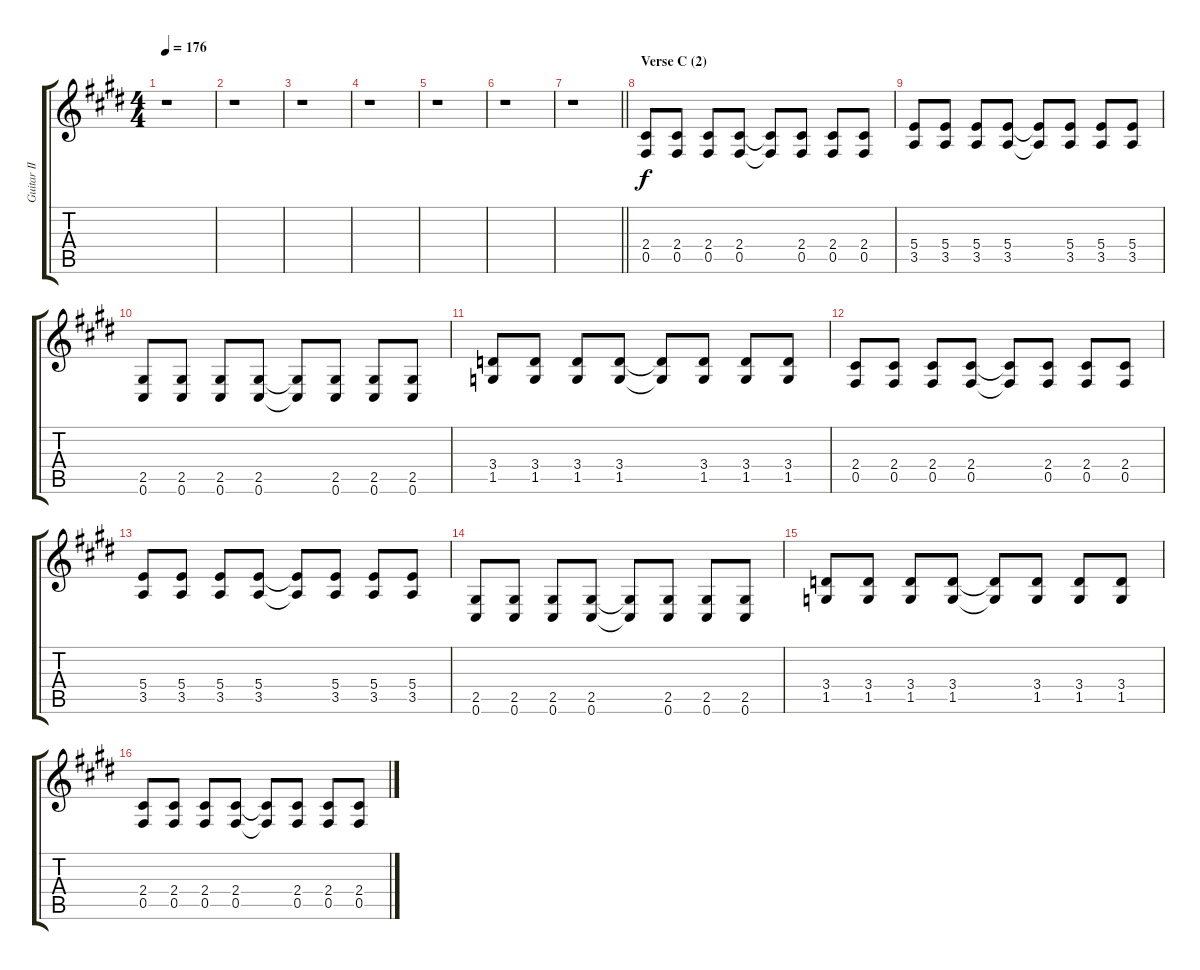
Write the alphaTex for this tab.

\track ("Guitar II" "Guitar II") {instrument distortionguitar}
\staff {score tabs}
\tuning (Db4 Ab3 E3 B2 Gb2 Db2) {hide}
\ts (4 4)
\tempo 176
\clef g2
\ks c#minor
r.1{dy f} |
r.1 |
r.1 |
r.1 |
r.1 |
r.1 |
\barLineRight lightlight
r.1 |
\section ("" "Verse C (2)")
(2.4 0.5).8 (2.4 0.5).8 (2.4 0.5).8 (2.4 0.5).8 (2.4{t} 0.5{t}).8 (2.4 0.5).8 (2.4 0.5).8 (2.4 0.5).8 |
(5.4 3.5).8 (5.4 3.5).8 (5.4 3.5).8 (5.4 3.5).8 (5.4{t} 3.5{t}).8 (5.4 3.5).8 (5.4 3.5).8 (5.4 3.5).8 |
(2.5 0.6).8 (2.5 0.6).8 (2.5 0.6).8 (2.5 0.6).8 (2.5{t} 0.6{t}).8 (2.5 0.6).8 (2.5 0.6).8 (2.5 0.6).8 |
(3.4 1.5).8 (3.4 1.5).8 (3.4 1.5).8 (3.4 1.5).8 (3.4{t} 1.5{t}).8 (3.4 1.5).8 (3.4 1.5).8 (3.4 1.5).8 |
(2.4 0.5).8 (2.4 0.5).8 (2.4 0.5).8 (2.4 0.5).8 (2.4{t} 0.5{t}).8 (2.4 0.5).8 (2.4 0.5).8 (2.4 0.5).8 |
(5.4 3.5).8 (5.4 3.5).8 (5.4 3.5).8 (5.4 3.5).8 (5.4{t} 3.5{t}).8 (5.4 3.5).8 (5.4 3.5).8 (5.4 3.5).8 |
(2.5 0.6).8 (2.5 0.6).8 (2.5 0.6).8 (2.5 0.6).8 (2.5{t} 0.6{t}).8 (2.5 0.6).8 (2.5 0.6).8 (2.5 0.6).8 |
(3.4 1.5).8 (3.4 1.5).8 (3.4 1.5).8 (3.4 1.5).8 (3.4{t} 1.5{t}).8 (3.4 1.5).8 (3.4 1.5).8 (3.4 1.5).8 |
(2.4 0.5).8 (2.4 0.5).8 (2.4 0.5).8 (2.4 0.5).8 (2.4{t} 0.5{t}).8 (2.4 0.5).8 (2.4 0.5).8 (2.4 0.5).8
